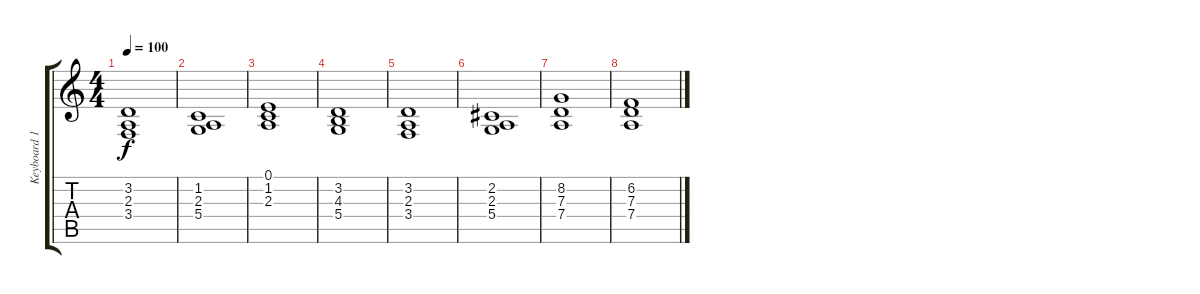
\track ("Keyboard 1" "Keyboard 1") {instrument fx4atmosphere}
\staff {score tabs}
\tuning (E4 B3 G3 D3 A2 E2) {hide}
\ts (4 4)
\tempo 100
\clef g2
\ks c
(3.2 2.3 3.4).1{dy f volume 8} |
(1.2 2.3 5.4).1 |
(0.1 1.2 2.3).1 |
(3.2 4.3 5.4).1 |
(3.2 2.3 3.4).1{volume 0} |
(2.2 2.3 5.4).1 |
(8.2 7.3 7.4).1 |
(6.2 7.3 7.4).1
